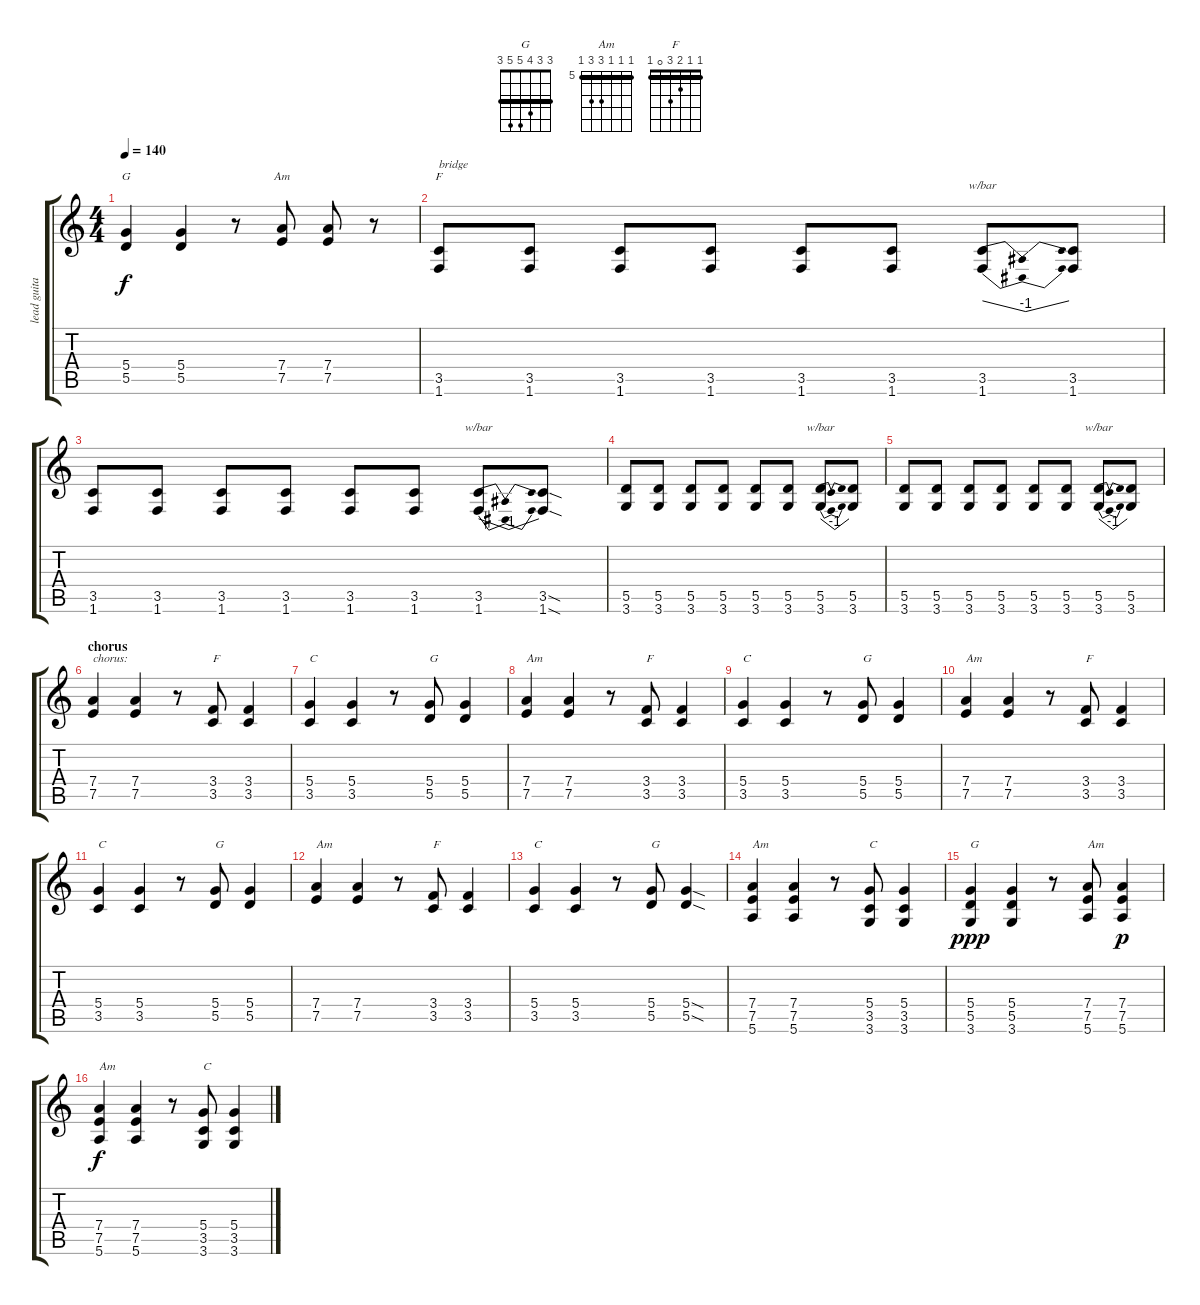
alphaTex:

\track ("lead guitar" "lead guita") {instrument distortionguitar}
\staff {score tabs}
\tuning (E4 B3 G3 D3 A2 E2) {hide}
\chord ("G" 3 3 4 5 5 3) {barre 3}
\chord ("Am" 5 5 5 7 7 5) {firstfret 5 barre 5}
\chord ("F" 1 1 2 3 0 1) {barre 1}
\ts (4 4)
\tempo 140
\clef g2
\ks c
(5.4 5.5).4{ch "G" dy f} (5.4 5.5).4 r.8 (7.4 7.5).8{ch "Am"} (7.4 7.5).8 r.8 |
(3.5 1.6).8{ch "F" txt "bridge"} (3.5 1.6).8 (3.5 1.6).8 (3.5 1.6).8 (3.5 1.6).8 (3.5 1.6).8 (3.5 1.6).8{tbe (dip default 0 0 30 -4 60 0)} (3.5 1.6).8 |
(3.5 1.6).8 (3.5 1.6).8 (3.5 1.6).8 (3.5 1.6).8 (3.5 1.6).8 (3.5 1.6).8 (3.5 1.6).8{tbe (dip default 0 0 30 -4 60 0)} (3.5{sod} 1.6{sod}).8 |
(5.5 3.6).8 (5.5 3.6).8 (5.5 3.6).8 (5.5 3.6).8 (5.5 3.6).8 (5.5 3.6).8 (5.5 3.6).8{tbe (dip default 0 0 30 -4 60 0)} (5.5 3.6).8 |
(5.5 3.6).8 (5.5 3.6).8 (5.5 3.6).8 (5.5 3.6).8 (5.5 3.6).8 (5.5 3.6).8 (5.5 3.6).8{tbe (dip default 0 0 30 -4 60 0)} (5.5 3.6).8 |
\section ("" "chorus")
(7.4 7.5).4{txt "chorus:"} (7.4 7.5).4 r.8 (3.4 3.5).8{txt "F"} (3.4 3.5).4 |
(5.4 3.5).4{txt "C"} (5.4 3.5).4 r.8 (5.4 5.5).8{txt "G"} (5.4 5.5).4 |
(7.4 7.5).4{txt "Am"} (7.4 7.5).4 r.8 (3.4 3.5).8{txt "F"} (3.4 3.5).4 |
(5.4 3.5).4{txt "C"} (5.4 3.5).4 r.8 (5.4 5.5).8{txt "G"} (5.4 5.5).4 |
(7.4 7.5).4{txt "Am"} (7.4 7.5).4 r.8 (3.4 3.5).8{txt "F"} (3.4 3.5).4 |
(5.4 3.5).4{txt "C"} (5.4 3.5).4 r.8 (5.4 5.5).8{txt "G"} (5.4 5.5).4 |
(7.4 7.5).4{txt "Am"} (7.4 7.5).4 r.8 (3.4 3.5).8{txt "F"} (3.4 3.5).4 |
(5.4 3.5).4{txt "C"} (5.4 3.5).4 r.8 (5.4 5.5).8{txt "G"} (5.4{sod} 5.5{sod}).4 |
(7.4 7.5 5.6).4{txt "Am"} (7.4 7.5 5.6).4 r.8 (5.4 3.5 3.6).8{txt "C"} (5.4 3.5 3.6).4 |
(5.4 5.5 3.6).4{txt "G" dy ppp} (5.4 5.5 3.6).4 r.8 (7.4 7.5 5.6).8{txt "Am"} (7.4 7.5 5.6).4{dy p} |
(7.4 7.5 5.6).4{txt "Am" dy f} (7.4 7.5 5.6).4 r.8 (5.4 3.5 3.6).8{txt "C"} (5.4 3.5 3.6).4
